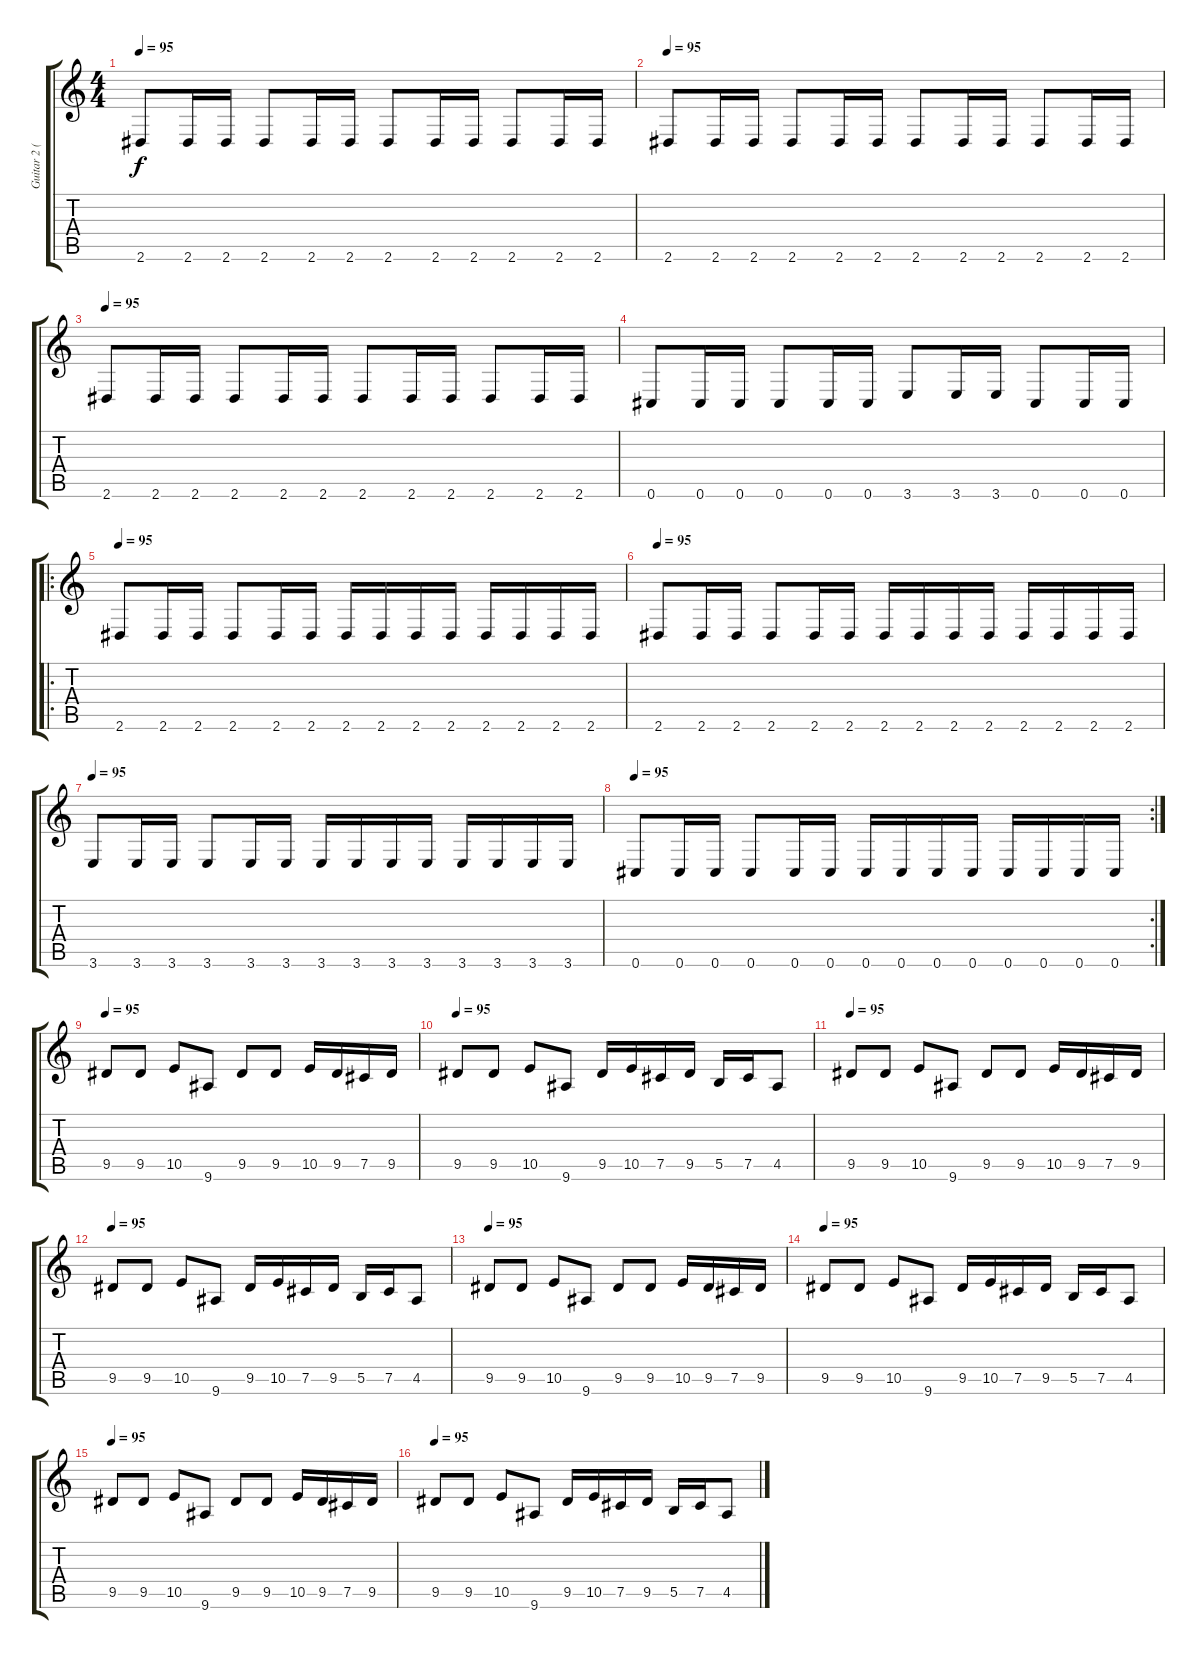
\track ("Guitar 2 (Tommy Eriksson) " "Guitar 2 (") {instrument distortionguitar}
\staff {score tabs}
\tuning (Db4 Ab3 E3 B2 Gb2 Db2) {hide}
\ts (4 4)
\tempo 95
\clef g2
\ks c
2.6.8{dy f} 2.6.16 2.6.16 2.6.8 2.6.16 2.6.16 2.6.8 2.6.16 2.6.16 2.6.8 2.6.16 2.6.16 |
\tempo 95
2.6.8 2.6.16 2.6.16 2.6.8 2.6.16 2.6.16 2.6.8 2.6.16 2.6.16 2.6.8 2.6.16 2.6.16 |
\tempo 95
2.6.8 2.6.16 2.6.16 2.6.8 2.6.16 2.6.16 2.6.8 2.6.16 2.6.16 2.6.8 2.6.16 2.6.16 |
0.6.8 0.6.16 0.6.16 0.6.8 0.6.16 0.6.16 3.6.8 3.6.16 3.6.16 0.6.8 0.6.16 0.6.16 |
\ro
\tempo 95
2.6.8 2.6.16 2.6.16 2.6.8 2.6.16 2.6.16 2.6.16 2.6.16 2.6.16 2.6.16 2.6.16 2.6.16 2.6.16 2.6.16 |
\tempo 95
2.6.8 2.6.16 2.6.16 2.6.8 2.6.16 2.6.16 2.6.16 2.6.16 2.6.16 2.6.16 2.6.16 2.6.16 2.6.16 2.6.16 |
\tempo 95
3.6.8 3.6.16 3.6.16 3.6.8 3.6.16 3.6.16 3.6.16 3.6.16 3.6.16 3.6.16 3.6.16 3.6.16 3.6.16 3.6.16 |
\rc 2
\tempo 95
0.6.8 0.6.16 0.6.16 0.6.8 0.6.16 0.6.16 0.6.16 0.6.16 0.6.16 0.6.16 0.6.16 0.6.16 0.6.16 0.6.16 |
\tempo 95
9.5.8 9.5.8 10.5.8 9.6.8 9.5.8 9.5.8 10.5.16 9.5.16 7.5.16 9.5.16 |
\tempo 95
9.5.8 9.5.8 10.5.8 9.6.8 9.5.16 10.5.16 7.5.16 9.5.16 5.5.16 7.5.16 4.5.8 |
\tempo 95
9.5.8 9.5.8 10.5.8 9.6.8 9.5.8 9.5.8 10.5.16 9.5.16 7.5.16 9.5.16 |
\tempo 95
9.5.8 9.5.8 10.5.8 9.6.8 9.5.16 10.5.16 7.5.16 9.5.16 5.5.16 7.5.16 4.5.8 |
\tempo 95
9.5.8 9.5.8 10.5.8 9.6.8 9.5.8 9.5.8 10.5.16 9.5.16 7.5.16 9.5.16 |
\tempo 95
9.5.8 9.5.8 10.5.8 9.6.8 9.5.16 10.5.16 7.5.16 9.5.16 5.5.16 7.5.16 4.5.8 |
\tempo 95
9.5.8 9.5.8 10.5.8 9.6.8 9.5.8 9.5.8 10.5.16 9.5.16 7.5.16 9.5.16 |
\tempo 95
9.5.8 9.5.8 10.5.8 9.6.8 9.5.16 10.5.16 7.5.16 9.5.16 5.5.16 7.5.16 4.5.8
